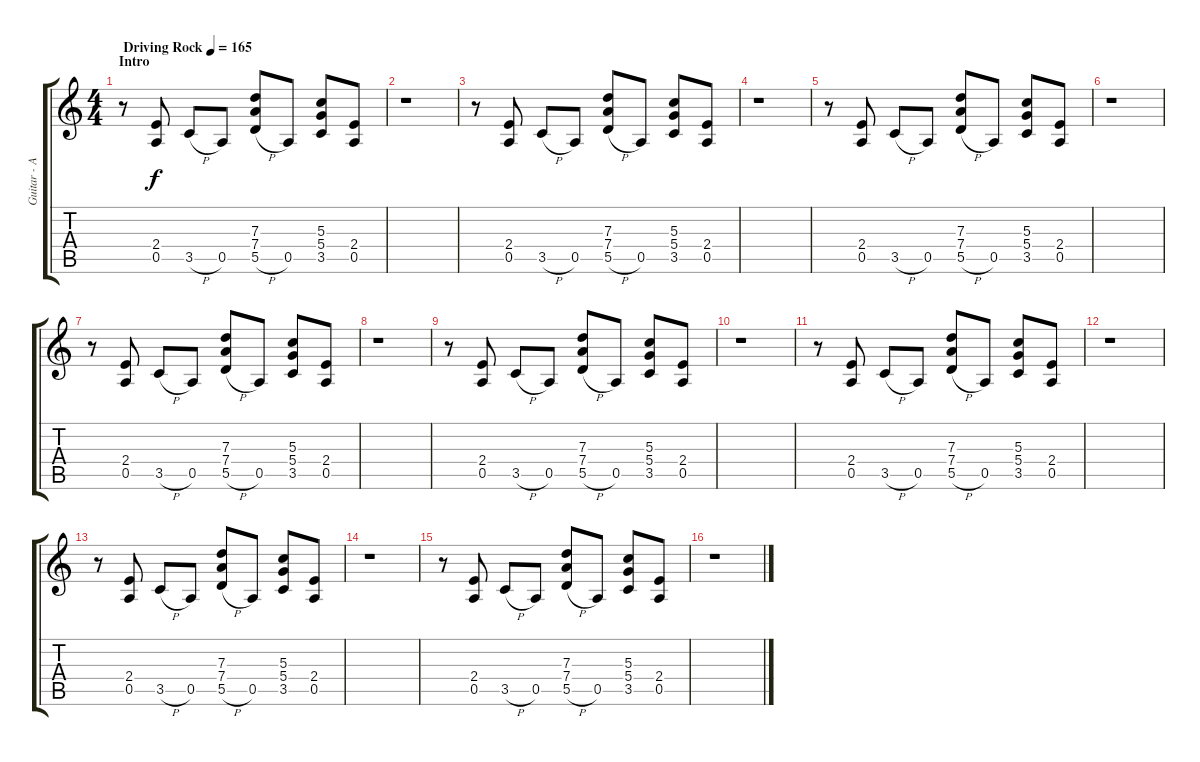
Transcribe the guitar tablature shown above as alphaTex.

\track ("Guitar - Angus" "Guitar - A") {instrument distortionguitar}
\staff {score tabs}
\tuning (E4 B3 G3 D3 A2 E2) {hide}
\ts (4 4)
\section ("" "Intro")
\tempo (165 "Driving Rock")
\clef g2
\ks c
r.8{dy f instrument distortionguitar} (2.4 0.5).8 3.5{h}.8 0.5.8 (7.3 7.4 5.5{h}).8 0.5.8 (5.3 5.4 3.5).8 (2.4 0.5).8 |
r.1 |
r.8 (2.4 0.5).8 3.5{h}.8 0.5.8 (7.3 7.4 5.5{h}).8 0.5.8 (5.3 5.4 3.5).8 (2.4 0.5).8 |
r.1 |
r.8 (2.4 0.5).8 3.5{h}.8 0.5.8 (7.3 7.4 5.5{h}).8 0.5.8 (5.3 5.4 3.5).8 (2.4 0.5).8 |
r.1 |
r.8 (2.4 0.5).8 3.5{h}.8 0.5.8 (7.3 7.4 5.5{h}).8 0.5.8 (5.3 5.4 3.5).8 (2.4 0.5).8 |
r.1 |
r.8 (2.4 0.5).8 3.5{h}.8 0.5.8 (7.3 7.4 5.5{h}).8 0.5.8 (5.3 5.4 3.5).8 (2.4 0.5).8 |
r.1 |
r.8 (2.4 0.5).8 3.5{h}.8 0.5.8 (7.3 7.4 5.5{h}).8 0.5.8 (5.3 5.4 3.5).8 (2.4 0.5).8 |
r.1 |
r.8 (2.4 0.5).8 3.5{h}.8 0.5.8 (7.3 7.4 5.5{h}).8 0.5.8 (5.3 5.4 3.5).8 (2.4 0.5).8 |
r.1 |
r.8 (2.4 0.5).8 3.5{h}.8 0.5.8 (7.3 7.4 5.5{h}).8 0.5.8 (5.3 5.4 3.5).8 (2.4 0.5).8 |
r.1
